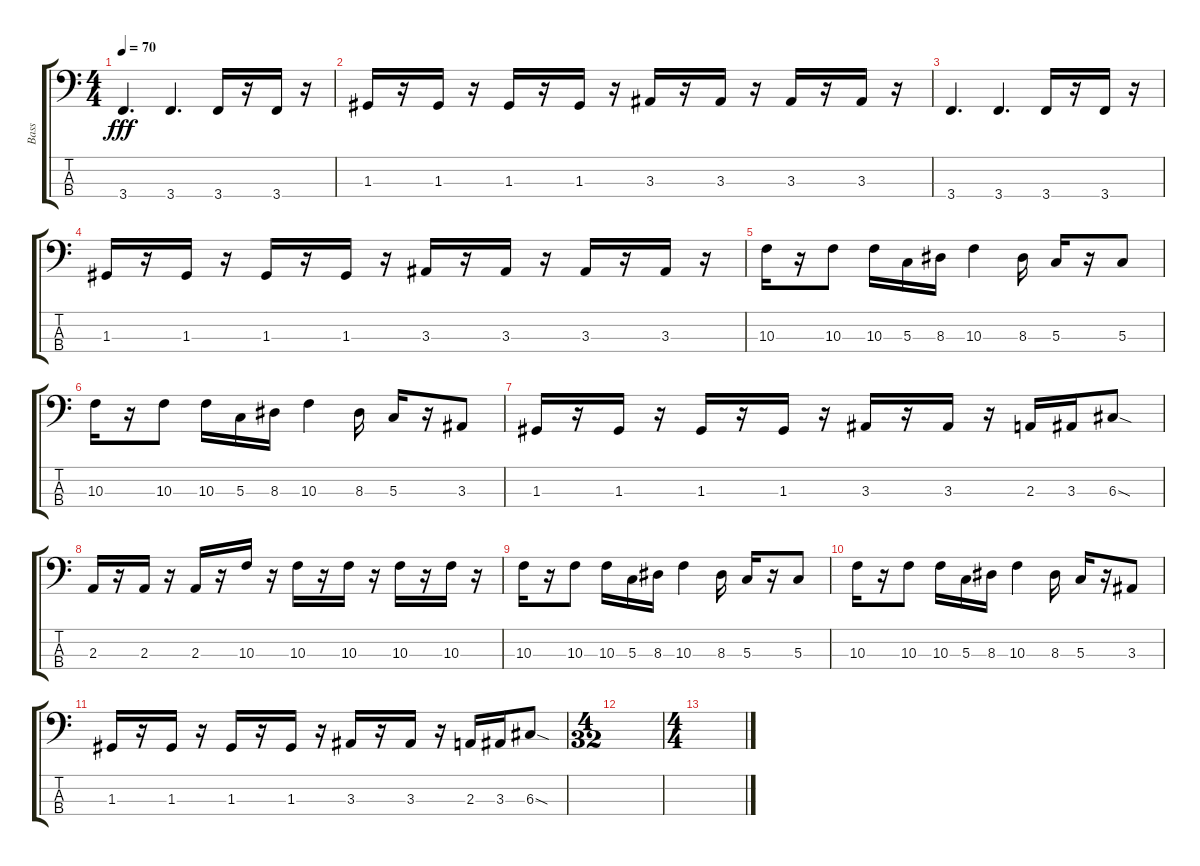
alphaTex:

\track ("Bass" "Bass") {instrument electricbassfinger}
\staff {score tabs}
\tuning (F2 C2 G1 D1) {hide}
\ts (4 4)
\tempo 70
\clef f4
\ks c
3.4.4{d dy fff} 3.4.4{d} 3.4.16 r.16 3.4.16 r.16 |
1.3.16 r.16 1.3.16 r.16 1.3.16 r.16 1.3.16 r.16 3.3.16 r.16 3.3.16 r.16 3.3.16 r.16 3.3.16 r.16 |
3.4.4{d} 3.4.4{d} 3.4.16 r.16 3.4.16 r.16 |
1.3.16 r.16 1.3.16 r.16 1.3.16 r.16 1.3.16 r.16 3.3.16 r.16 3.3.16 r.16 3.3.16 r.16 3.3.16 r.16 |
10.3.16 r.16 10.3.8 10.3.16 5.3.16 8.3.16 10.3.4 8.3.16 5.3.16 r.16 5.3.8 |
10.3.16 r.16 10.3.8 10.3.16 5.3.16 8.3.16 10.3.4 8.3.16 5.3.16 r.16 3.3.8 |
1.3.16 r.16 1.3.16 r.16 1.3.16 r.16 1.3.16 r.16 3.3.16 r.16 3.3.16 r.16 2.3.16 3.3.16 6.3{sod}.8 |
2.3.16 r.16 2.3.16 r.16 2.3.16 r.16 10.3.16 r.16 10.3.16 r.16 10.3.16 r.16 10.3.16 r.16 10.3.16 r.16 |
10.3.16 r.16 10.3.8 10.3.16 5.3.16 8.3.16 10.3.4 8.3.16 5.3.16 r.16 5.3.8 |
10.3.16 r.16 10.3.8 10.3.16 5.3.16 8.3.16 10.3.4 8.3.16 5.3.16 r.16 3.3.8 |
1.3.16 r.16 1.3.16 r.16 1.3.16 r.16 1.3.16 r.16 3.3.16 r.16 3.3.16 r.16 2.3.16 3.3.16 6.3{sod}.8 |
\ts (4 32)
|
\ts (4 4)
